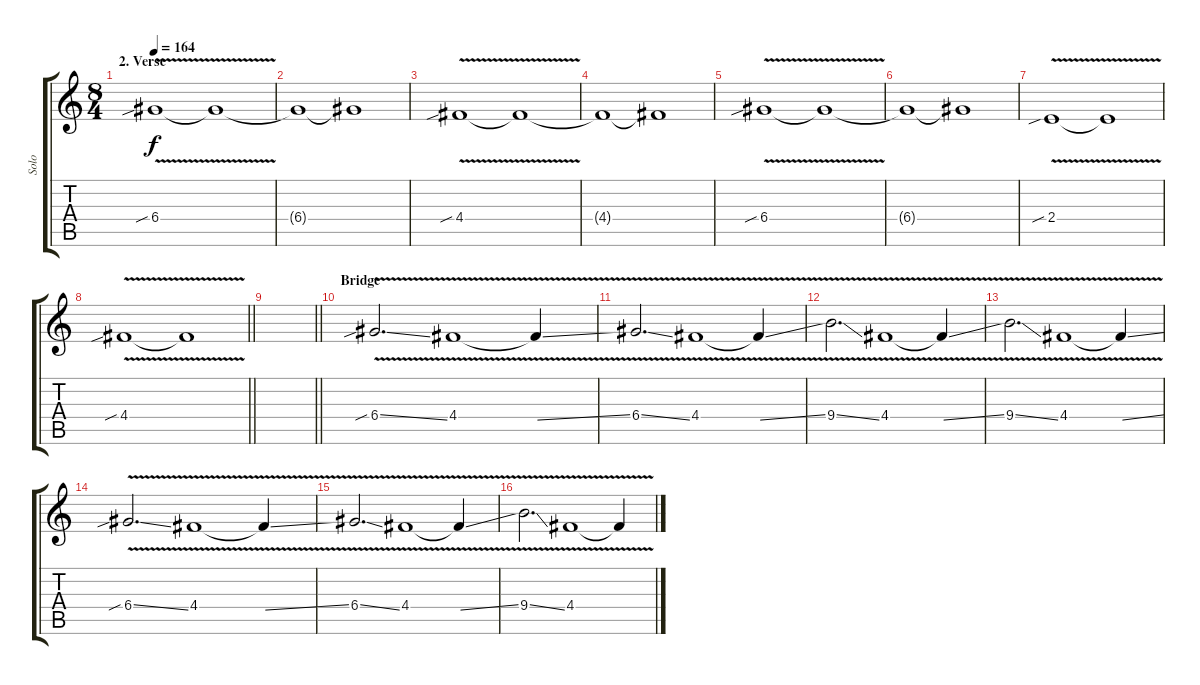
\track ("Solo" "Solo") {instrument overdrivenguitar}
\staff {score tabs}
\tuning (E4 B3 G3 D3 A2 E2) {hide}
\ts (8 4)
\section ("" "2. Verse")
\tempo 164
\clef g2
\ks c
6.4{v sib}.1{dy f} 6.4{t}.1 |
6.4{t}.1 6.4{t}.1 |
4.4{v sib}.1 4.4{t}.1 |
4.4{t}.1 4.4{t}.1 |
6.4{v sib}.1 6.4{t}.1 |
6.4{t}.1 6.4{t}.1 |
2.4{v sib}.1 2.4{t}.1 |
\barLineRight lightlight
4.4{v sib}.1 4.4{t}.1 |
\barLineRight lightlight
|
\section ("" "Bridge")
6.4{v sib ss}.2{d} 4.4{v}.1 4.4{ss t}.4 |
6.4{v ss}.2{d} 4.4{v}.1 4.4{ss t}.4 |
9.4{v ss}.2{d} 4.4{v}.1 4.4{ss t}.4 |
9.4{v ss}.2{d} 4.4{v}.1 4.4{ss t}.4 |
6.4{v sib ss}.2{d} 4.4{v}.1 4.4{ss t}.4 |
6.4{v ss}.2{d} 4.4{v}.1 4.4{ss t}.4 |
9.4{v ss}.2{d} 4.4{v}.1 4.4{ss t}.4
